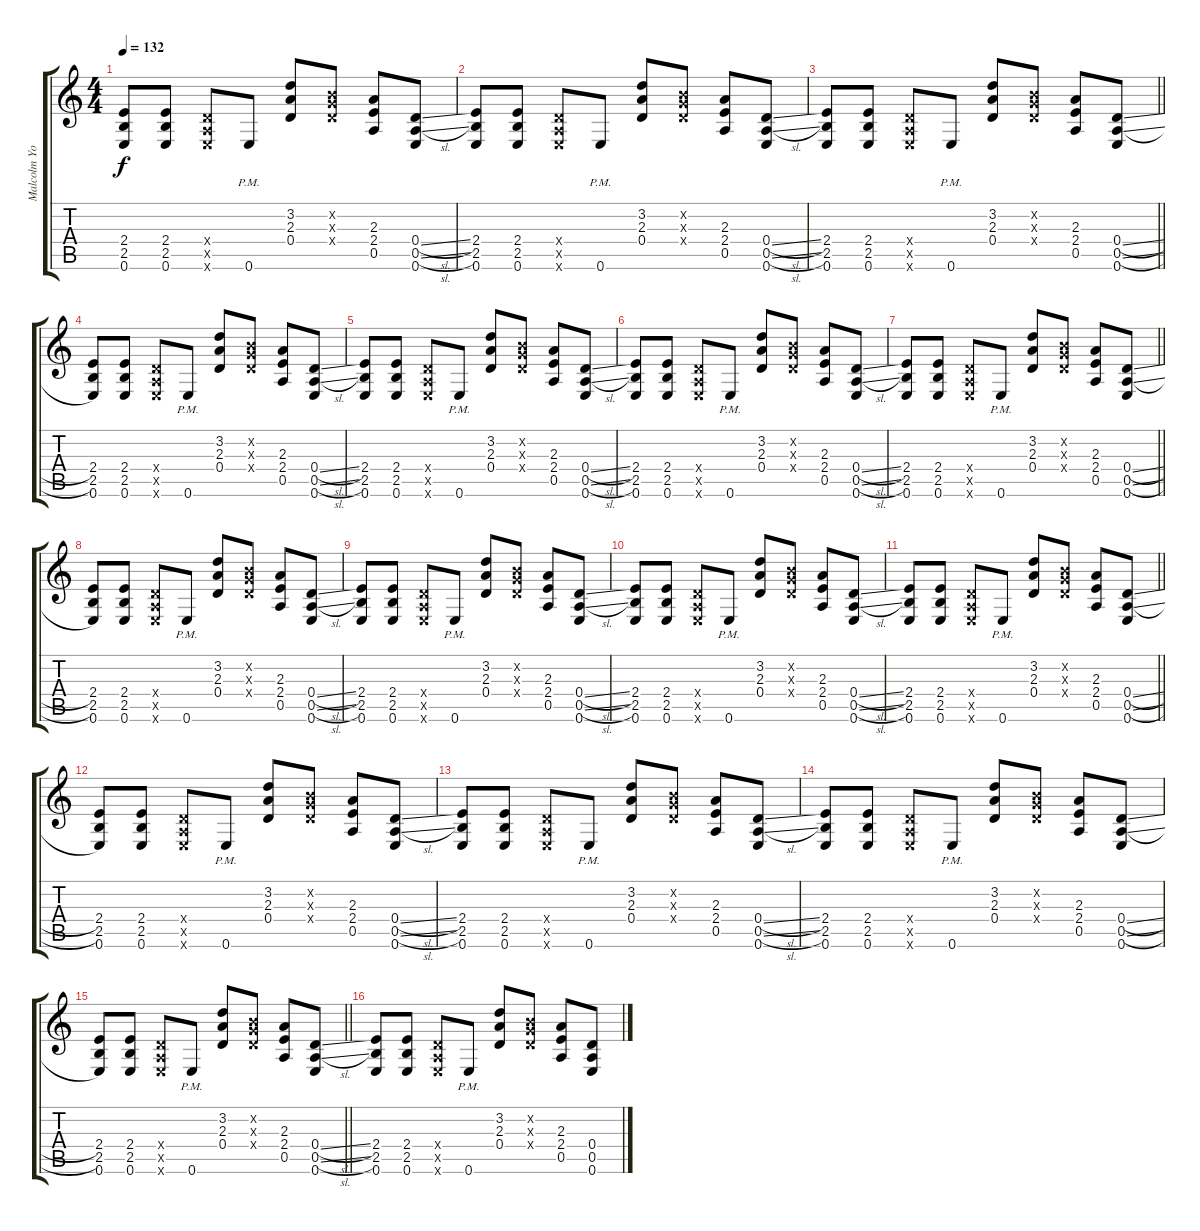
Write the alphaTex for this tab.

\track ("Malcolm Young" "Malcolm Yo") {instrument overdrivenguitar}
\staff {score tabs}
\tuning (E4 B3 G3 D3 A2 E2) {hide}
\ts (4 4)
\tempo 132
\clef g2
\ks c
(2.4 2.5 0.6).8{dy f} (2.4 2.5 0.6).8 (0.4{x} 0.5{x} 0.6{x}).8 0.6{pm}.8 (3.2 2.3 0.4).8 (0.2{x} 0.3{x} 0.4{x}).8 (2.3 2.4 0.5).8 (0.4{sl} 0.5{sl} 0.6).8 |
(2.4 2.5 0.6).8 (2.4 2.5 0.6).8 (0.4{x} 0.5{x} 0.6{x}).8 0.6{pm}.8 (3.2 2.3 0.4).8 (0.2{x} 0.3{x} 0.4{x}).8 (2.3 2.4 0.5).8 (0.4{sl} 0.5{sl} 0.6).8 |
\barLineRight lightlight
(2.4 2.5 0.6).8 (2.4 2.5 0.6).8 (0.4{x} 0.5{x} 0.6{x}).8 0.6{pm}.8 (3.2 2.3 0.4).8 (0.2{x} 0.3{x} 0.4{x}).8 (2.3 2.4 0.5).8 (0.4{sl} 0.5{sl} 0.6).8 |
\section ("" " ")
(2.4 2.5 0.6).8 (2.4 2.5 0.6).8 (0.4{x} 0.5{x} 0.6{x}).8 0.6{pm}.8 (3.2 2.3 0.4).8 (0.2{x} 0.3{x} 0.4{x}).8 (2.3 2.4 0.5).8 (0.4{sl} 0.5{sl} 0.6).8 |
(2.4 2.5 0.6).8 (2.4 2.5 0.6).8 (0.4{x} 0.5{x} 0.6{x}).8 0.6{pm}.8 (3.2 2.3 0.4).8 (0.2{x} 0.3{x} 0.4{x}).8 (2.3 2.4 0.5).8 (0.4{sl} 0.5{sl} 0.6).8 |
(2.4 2.5 0.6).8 (2.4 2.5 0.6).8 (0.4{x} 0.5{x} 0.6{x}).8 0.6{pm}.8 (3.2 2.3 0.4).8 (0.2{x} 0.3{x} 0.4{x}).8 (2.3 2.4 0.5).8 (0.4{sl} 0.5{sl} 0.6).8 |
\barLineRight lightlight
(2.4 2.5 0.6).8 (2.4 2.5 0.6).8 (0.4{x} 0.5{x} 0.6{x}).8 0.6{pm}.8 (3.2 2.3 0.4).8 (0.2{x} 0.3{x} 0.4{x}).8 (2.3 2.4 0.5).8 (0.4{sl} 0.5{sl} 0.6).8 |
(2.4 2.5 0.6).8 (2.4 2.5 0.6).8 (0.4{x} 0.5{x} 0.6{x}).8 0.6{pm}.8 (3.2 2.3 0.4).8 (0.2{x} 0.3{x} 0.4{x}).8 (2.3 2.4 0.5).8 (0.4{sl} 0.5{sl} 0.6).8 |
(2.4 2.5 0.6).8 (2.4 2.5 0.6).8 (0.4{x} 0.5{x} 0.6{x}).8 0.6{pm}.8 (3.2 2.3 0.4).8 (0.2{x} 0.3{x} 0.4{x}).8 (2.3 2.4 0.5).8 (0.4{sl} 0.5{sl} 0.6).8 |
(2.4 2.5 0.6).8 (2.4 2.5 0.6).8 (0.4{x} 0.5{x} 0.6{x}).8 0.6{pm}.8 (3.2 2.3 0.4).8 (0.2{x} 0.3{x} 0.4{x}).8 (2.3 2.4 0.5).8 (0.4{sl} 0.5{sl} 0.6).8 |
\barLineRight lightlight
(2.4 2.5 0.6).8 (2.4 2.5 0.6).8 (0.4{x} 0.5{x} 0.6{x}).8 0.6{pm}.8 (3.2 2.3 0.4).8 (0.2{x} 0.3{x} 0.4{x}).8 (2.3 2.4 0.5).8 (0.4{sl} 0.5{sl} 0.6).8 |
(2.4 2.5 0.6).8 (2.4 2.5 0.6).8 (0.4{x} 0.5{x} 0.6{x}).8 0.6{pm}.8 (3.2 2.3 0.4).8 (0.2{x} 0.3{x} 0.4{x}).8 (2.3 2.4 0.5).8 (0.4{sl} 0.5{sl} 0.6).8 |
(2.4 2.5 0.6).8 (2.4 2.5 0.6).8 (0.4{x} 0.5{x} 0.6{x}).8 0.6{pm}.8 (3.2 2.3 0.4).8 (0.2{x} 0.3{x} 0.4{x}).8 (2.3 2.4 0.5).8 (0.4{sl} 0.5{sl} 0.6).8 |
(2.4 2.5 0.6).8 (2.4 2.5 0.6).8 (0.4{x} 0.5{x} 0.6{x}).8 0.6{pm}.8 (3.2 2.3 0.4).8 (0.2{x} 0.3{x} 0.4{x}).8 (2.3 2.4 0.5).8 (0.4{sl} 0.5{sl} 0.6).8 |
\barLineRight lightlight
(2.4 2.5 0.6).8 (2.4 2.5 0.6).8 (0.4{x} 0.5{x} 0.6{x}).8 0.6{pm}.8 (3.2 2.3 0.4).8 (0.2{x} 0.3{x} 0.4{x}).8 (2.3 2.4 0.5).8 (0.4{sl} 0.5{sl} 0.6).8 |
(2.4 2.5 0.6).8 (2.4 2.5 0.6).8 (0.4{x} 0.5{x} 0.6{x}).8 0.6{pm}.8 (3.2 2.3 0.4).8 (0.2{x} 0.3{x} 0.4{x}).8 (2.3 2.4 0.5).8 (0.4{sl} 0.5{sl} 0.6).8
